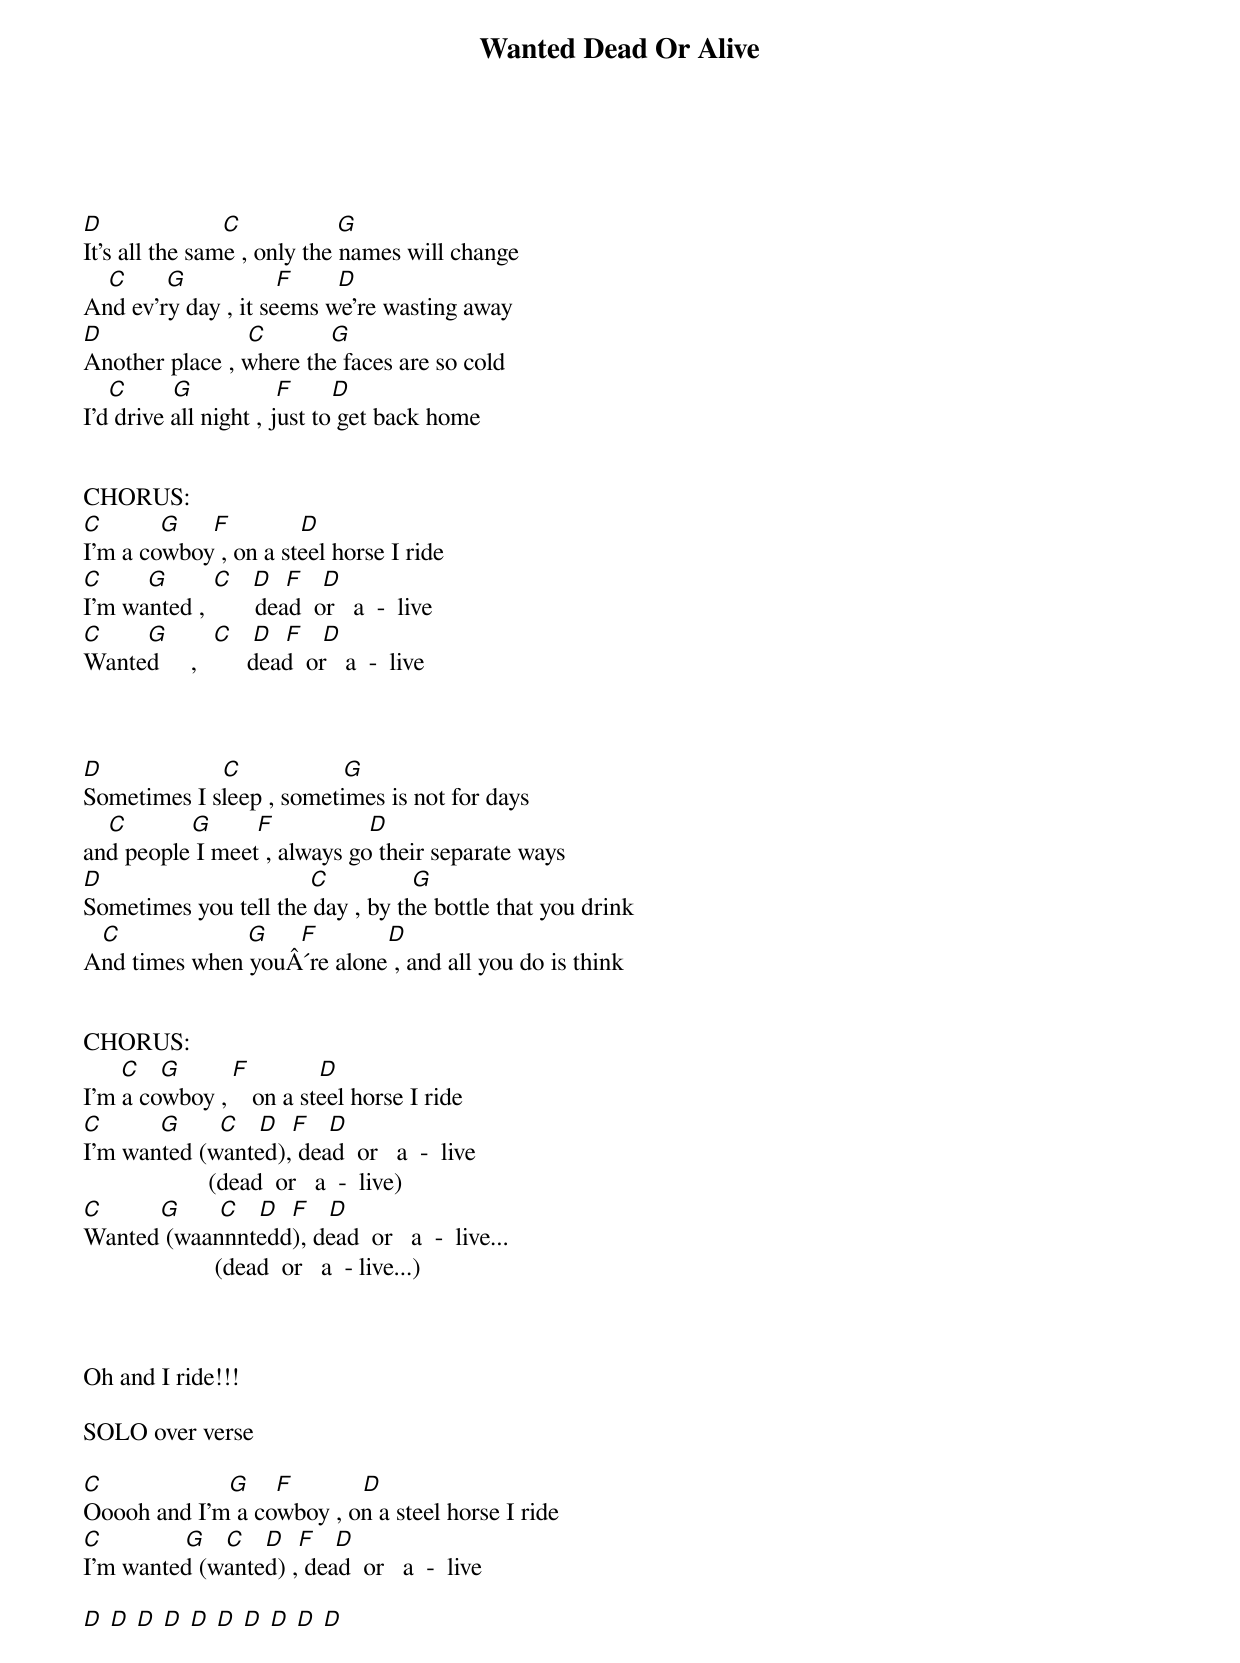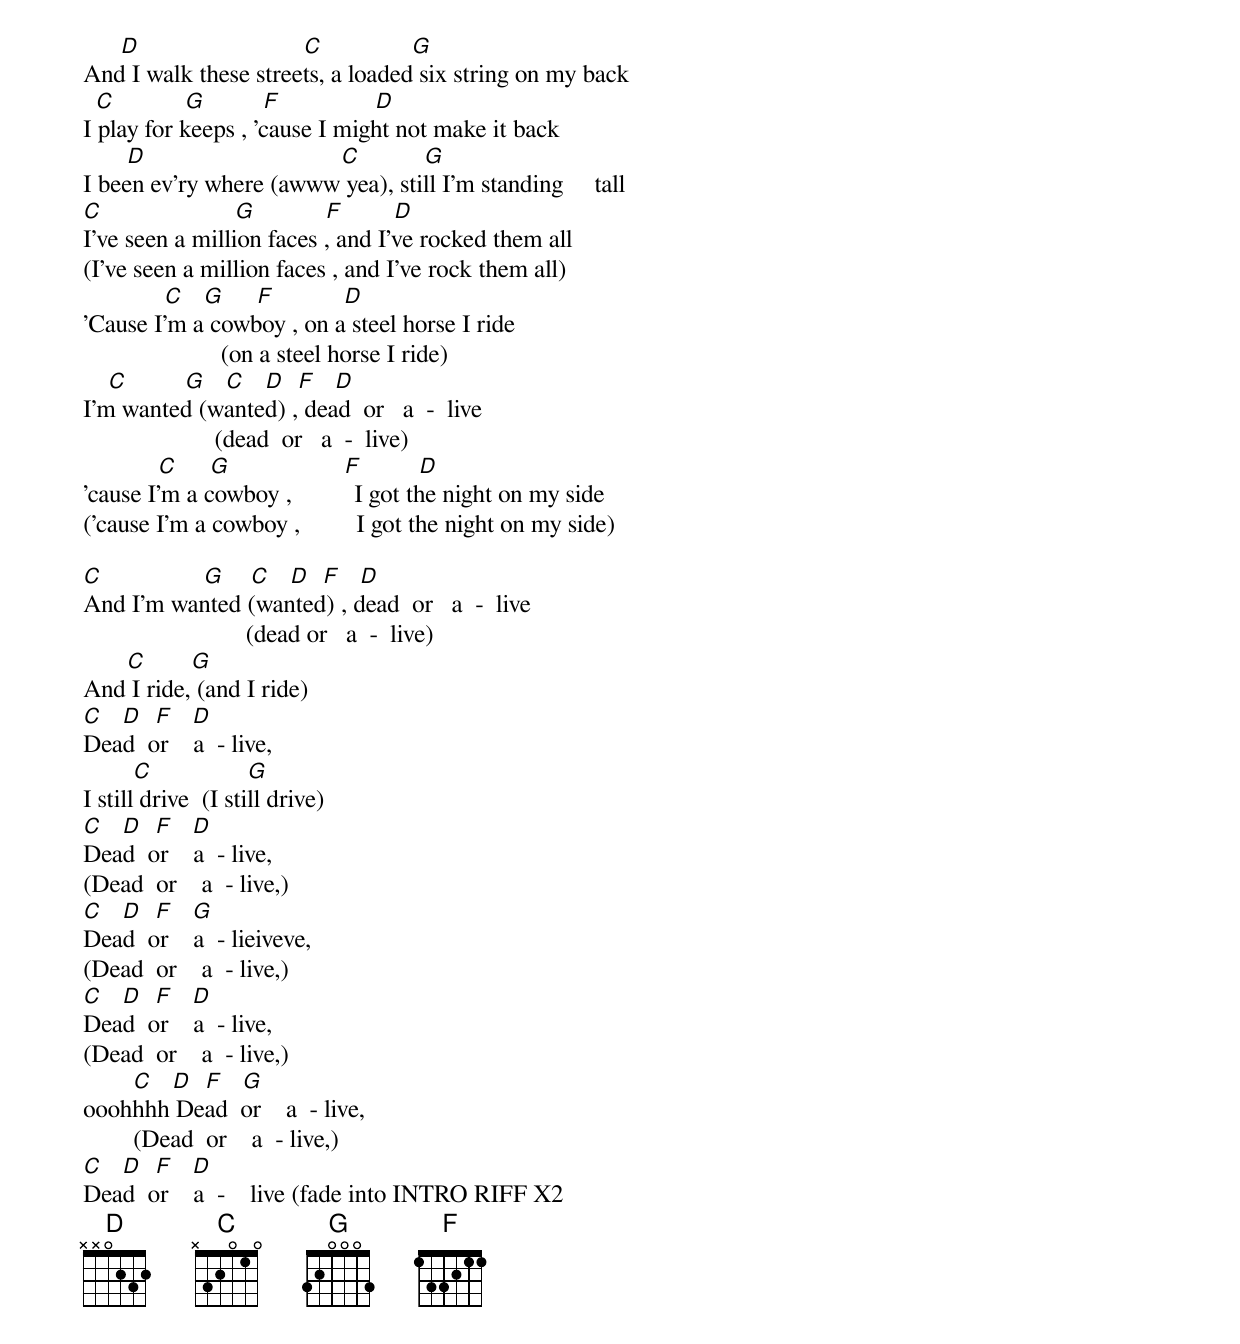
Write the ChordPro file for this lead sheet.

{t: Wanted Dead Or Alive}
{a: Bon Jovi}

<intro riff>

[D]                   [C]               [G]
It's all the same , only the names will change
    [C]      [G]              [F]       [D]
And ev'ry day , it seems we're wasting away
[D]                       [C]          [G]
Another place , where the faces are so cold
    [C]       [G]             [F]      [D]
I'd drive all night , just to get back home


CHORUS:
[C]         [G]     [F]           [D]
I'm a cowboy , on a steel horse I ride
[C]       [G]       [C]   [D]  [F]   [D]
I'm wanted ,        dead  or   a  -  live
[C]       [G]       [C]   [D]  [F]   [D]
Wanted     ,        dead  or   a  -  live

<intro riff>

[D]                   [C]                [G]
Sometimes I sleep , sometimes is not for days
    [C]          [G]       [F]               [D]
and people I meet , always go their separate ways
[D]                                 [C]             [G]
Sometimes you tell the day , by the bottle that you drink
   [C]                    [G]     [F]           [D]
And times when youÂ´re alone , and all you do is think


CHORUS:
      [C]   [G]        [F]           [D]
I'm a cowboy ,    on a steel horse I ride
[C]         [G]      [C]   [D]  [F]   [D]
I'm wanted (wanted), dead  or   a  -  live
                    (dead  or   a  -  live)
[C]         [G]      [C]   [D]  [F]   [D]
Wanted (waannntedd), dead  or   a  -  live...
                     (dead  or   a  - live...)

<intro riff x2>

Oh and I ride!!!

SOLO over verse

[C]                    [G]    [F]           [D]
Ooooh and I'm a cowboy , on a steel horse I ride
[C]             [G]   [C]   [D]  [F]   [D]
I'm wanted (wanted) , dead  or   a  -  live

[D] [D] [D] [D] [D] [D] [D] [D] [D] [D]
<dum dum dum dum dum DUM DUM DUM>

      [D]                          [C]              [G]
And I walk these streets, a loaded six string on my back
  [C]           [G]         [F]               [D]
I play for keeps , 'cause I might not make it back
       [D]                               [C]          [G]
I been ev'ry where (awww yea), still I'm standing     tall
[C]                     [G]           [F]        [D]
I've seen a million faces , and I've rocked them all
(I've seen a million faces , and I've rock them all)
             [C]   [G]     [F]           [D]
'Cause I'm a cowboy , on a steel horse I ride
                      (on a steel horse I ride)
    [C]         [G]   [C]   [D]  [F]   [D]
I'm wanted (wanted) , dead  or   a  -  live
                     (dead  or   a  -  live)
            [C]     [G]                  [F]         [D]
'cause I'm a cowboy ,          I got the night on my side
('cause I'm a cowboy ,         I got the night on my side)

[C]                [G]    [C]   [D]  [F]   [D]
And I'm wanted (wanted) , dead  or   a  -  live
                          (dead or   a  -  live)
       [C]       [G]
And I ride, (and I ride)
[C]   [D]  [F]   [D]
Dead  or    a  - live,
        [C]               [G]
I still drive  (I still drive)
[C]   [D]  [F]   [D]
Dead  or    a  - live,
(Dead  or    a  - live,)
[C]   [D]  [F]   [G]
Dead  or    a  - lieiveve,
(Dead  or    a  - live,)
[C]   [D]  [F]   [D]
Dead  or    a  - live,
(Dead  or    a  - live,)
        [C]   [D]  [F]   [G]
ooohhhh Dead  or    a  - live,
        (Dead  or    a  - live,)
[C]   [D]  [F]   [D]
Dead  or    a  -    live (fade into INTRO RIFF X2
